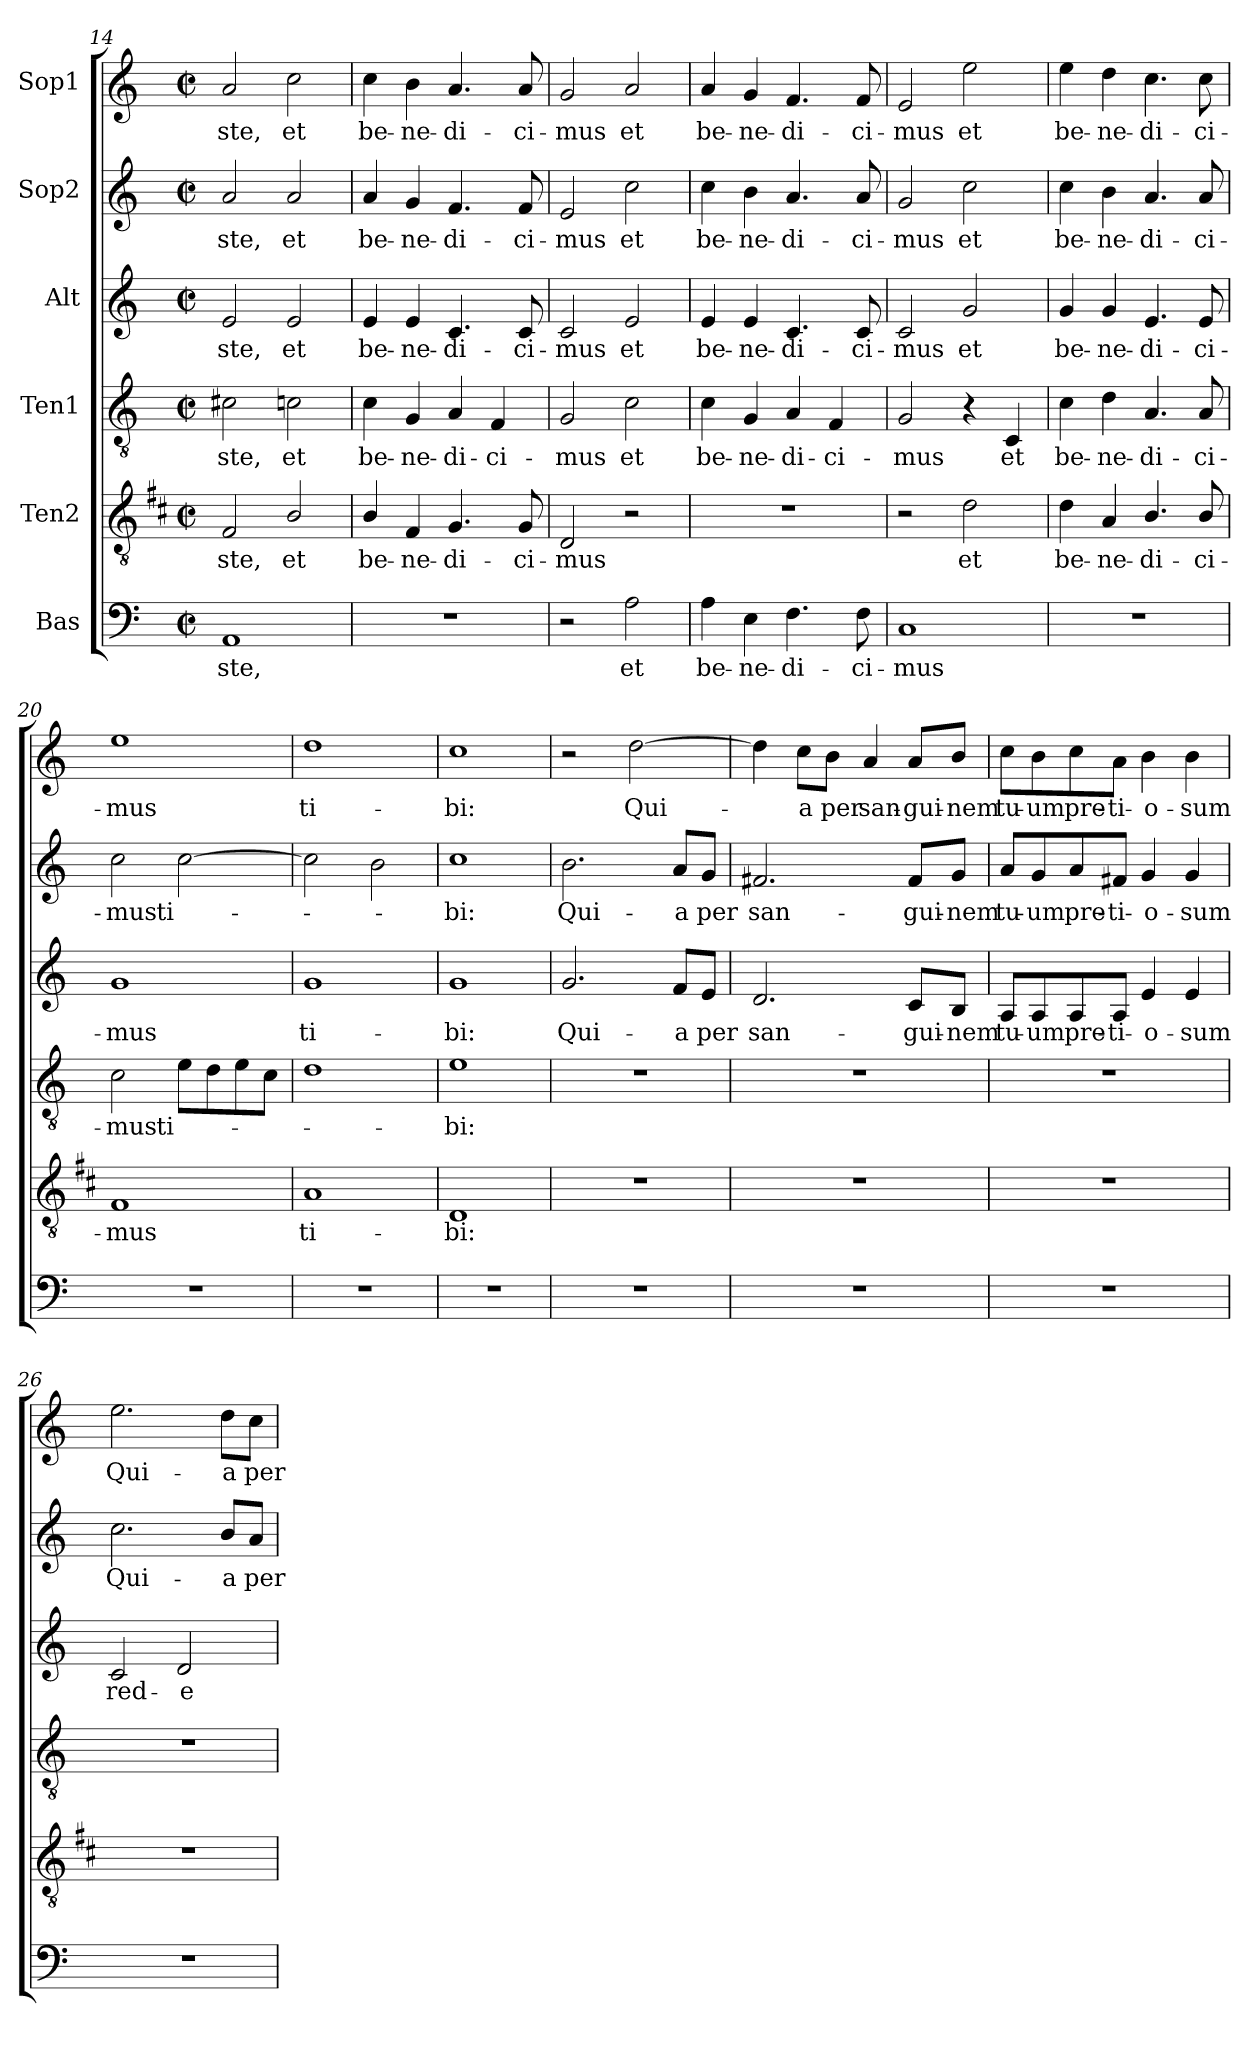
**kern	**text	**kern	**text	**kern	**text	**kern	**text	**kern	**text	**kern	**text
*part6	*part6	*part5	*part5	*part4	*part4	*part3	*part3	*part2	*part2	*part1	*part1
*staff6	*staff6	*staff5	*staff5	*staff4	*staff4	*staff3	*staff3	*staff2	*staff2	*staff1	*staff1
*I"Bas	*	*I"Ten2	*	*I"Ten1	*	*I"Alt	*	*I"Sop2	*	*I"Sop1	*
*clefF4	*	*clefGv2	*	*clefGv2	*	*clefG2	*	*clefG2	*	*clefG2	*
*	*	*ITrd1c2	*	*	*	*	*	*	*	*	*
*k[]	*	*k[]	*	*k[]	*	*k[]	*	*k[]	*	*k[]	*
*M2/2	*	*M2/2	*	*M2/2	*	*M2/2	*	*M2/2	*	*M2/2	*
*met(c|)	*	*met(c|)	*	*met(c|)	*	*met(c|)	*	*met(c|)	*	*met(c|)	*
=14	=14	=14	=14	=14	=14	=14	=14	=14	=14	=14	=14
!	!LO:LY:b	!	!LO:LY:b	!	!LO:LY:b	!	!LO:LY:b	!	!LO:LY:b	!	!LO:LY:b
1AA	-ste,	2E/	-ste,	2c#X\	-ste,	2e/	-ste,	2a/	-ste,	2a/	-ste,
!	!	!	!LO:LY:b	!	!LO:LY:b	!	!LO:LY:b	!	!LO:LY:b	!	!LO:LY:b
.	.	2A/	et	2cn\	et	2e/	et	2a/	et	2cc\	et
!!LO:PB:g=z
=15	=15	=15	=15	=15	=15	=15	=15	=15	=15	=15	=15
!	!	!	!LO:LY:b	!	!LO:LY:b	!	!LO:LY:b	!	!LO:LY:b	!	!LO:LY:b
1r	.	4A/	be-	4c\	be-	4e/	be-	4a/	be-	4cc\	be-
!	!	!	!LO:LY:b	!	!LO:LY:b	!	!LO:LY:b	!	!LO:LY:b	!	!LO:LY:b
.	.	4E/	-ne-	4G/	-ne-	4e/	-ne-	4g/	-ne-	4b\	-ne-
!	!	!	!LO:LY:b	!	!LO:LY:b	!	!LO:LY:b	!	!LO:LY:b	!	!LO:LY:b
.	.	4.F/	-di-	4A/	-di-	4.c/	-di-	4.f/	-di-	4.a/	-di-
!	!	!	!	!	!LO:LY:b	!	!	!	!	!	!
.	.	.	.	4F/	-ci-	.	.	.	.	.	.
!	!	!	!LO:LY:b	!	!	!	!LO:LY:b	!	!LO:LY:b	!	!LO:LY:b
.	.	8F/	-ci-	.	.	8c/	-ci-	8f/	-ci-	8a/	-ci-
=16	=16	=16	=16	=16	=16	=16	=16	=16	=16	=16	=16
!	!	!	!LO:LY:b	!	!LO:LY:b	!	!LO:LY:b	!	!LO:LY:b	!	!LO:LY:b
2r	.	2C/	-mus	2G/	-mus	2c/	-mus	2e/	-mus	2g/	-mus
!	!LO:LY:b	!	!	!	!LO:LY:b	!	!LO:LY:b	!	!LO:LY:b	!	!LO:LY:b
2A\	et	2r	.	2c\	et	2e/	et	2cc\	et	2a/	et
=17	=17	=17	=17	=17	=17	=17	=17	=17	=17	=17	=17
!	!LO:LY:b	!	!	!	!LO:LY:b	!	!LO:LY:b	!	!LO:LY:b	!	!LO:LY:b
4A\	be-	1r	.	4c\	be-	4e/	be-	4cc\	be-	4a/	be-
!	!LO:LY:b	!	!	!	!LO:LY:b	!	!LO:LY:b	!	!LO:LY:b	!	!LO:LY:b
4E\	-ne-	.	.	4G/	-ne-	4e/	-ne-	4b\	-ne-	4g/	-ne-
!	!LO:LY:b	!	!	!	!LO:LY:b	!	!LO:LY:b	!	!LO:LY:b	!	!LO:LY:b
4.F\	-di-	.	.	4A/	-di-	4.c/	-di-	4.a/	-di-	4.f/	-di-
!	!	!	!	!	!LO:LY:b	!	!	!	!	!	!
.	.	.	.	4F/	-ci-	.	.	.	.	.	.
!	!LO:LY:b	!	!	!	!	!	!LO:LY:b	!	!LO:LY:b	!	!LO:LY:b
8F\	-ci-	.	.	.	.	8c/	-ci-	8a/	-ci-	8f/	-ci-
=18	=18	=18	=18	=18	=18	=18	=18	=18	=18	=18	=18
!	!LO:LY:b	!	!	!	!LO:LY:b	!	!LO:LY:b	!	!LO:LY:b	!	!LO:LY:b
1C	-mus	2r	.	2G/	-mus	2c/	-mus	2g/	-mus	2e/	-mus
!	!	!	!LO:LY:b	!	!	!	!LO:LY:b	!	!LO:LY:b	!	!LO:LY:b
.	.	2c\	et	4r	.	2g/	et	2cc\	et	2ee\	et
!	!	!	!	!	!LO:LY:b	!	!	!	!	!	!
.	.	.	.	4C/	et	.	.	.	.	.	.
=19	=19	=19	=19	=19	=19	=19	=19	=19	=19	=19	=19
!	!	!	!LO:LY:b	!	!LO:LY:b	!	!LO:LY:b	!	!LO:LY:b	!	!LO:LY:b
1r	.	4c\	be-	4c\	be-	4g/	be-	4cc\	be-	4ee\	be-
!	!	!	!LO:LY:b	!	!LO:LY:b	!	!LO:LY:b	!	!LO:LY:b	!	!LO:LY:b
.	.	4G/	-ne-	4d\	-ne-	4g/	-ne-	4b\	-ne-	4dd\	-ne-
!	!	!	!LO:LY:b	!	!LO:LY:b	!	!LO:LY:b	!	!LO:LY:b	!	!LO:LY:b
.	.	4.A/	-di-	4.A/	-di-	4.e/	-di-	4.a/	-di-	4.cc\	-di-
!	!	!	!LO:LY:b	!	!LO:LY:b	!	!LO:LY:b	!	!LO:LY:b	!	!LO:LY:b
.	.	8A/	-ci-	8A/	-ci-	8e/	-ci-	8a/	-ci-	8cc\	-ci-
=20	=20	=20	=20	=20	=20	=20	=20	=20	=20	=20	=20
!	!	!	!LO:LY:b	!	!LO:LY:b	!	!LO:LY:b	!	!LO:LY:b	!	!LO:LY:b
1r	.	1E	-mus	2c\	-mus	1g	-mus	2cc\	-mus	1ee	-mus
!	!	!	!	!	!LO:LY:b	!	!	!	!LO:LY:b	!	!
.	.	.	.	8e\L	ti-	.	.	[2cc\	ti-	.	.
.	.	.	.	8d\	.	.	.	.	.	.	.
.	.	.	.	8e\	.	.	.	.	.	.	.
.	.	.	.	8c\J	.	.	.	.	.	.	.
!!LO:PB:g=z
=21	=21	=21	=21	=21	=21	=21	=21	=21	=21	=21	=21
!	!	!	!LO:LY:b	!	!	!	!LO:LY:b	!	!	!	!LO:LY:b
1r	.	1G	ti-	1d	.	1g	ti-	2cc\]	.	1dd	ti-
.	.	.	.	.	.	.	.	2b\	.	.	.
=22	=22	=22	=22	=22	=22	=22	=22	=22	=22	=22	=22
!	!	!	!LO:LY:b	!	!LO:LY:b	!	!LO:LY:b	!	!LO:LY:b	!	!LO:LY:b
1r	.	1C	-bi:	1e	-bi:	1g	-bi:	1cc	-bi:	1cc	-bi:
=23	=23	=23	=23	=23	=23	=23	=23	=23	=23	=23	=23
!	!	!	!	!	!	!	!LO:LY:b	!	!LO:LY:b	!	!
1r	.	1r	.	1r	.	2.g/	Qui-	2.b\	Qui-	2r	.
!	!	!	!	!	!	!	!	!	!	!	!LO:LY:b
.	.	.	.	.	.	.	.	.	.	[2dd\	Qui-
!	!	!	!	!	!	!	!LO:LY:b	!	!LO:LY:b	!	!
.	.	.	.	.	.	8f/L	-a	8a/L	-a	.	.
!	!	!	!	!	!	!	!LO:LY:b	!	!LO:LY:b	!	!
.	.	.	.	.	.	8e/J	per	8g/J	per	.	.
=24	=24	=24	=24	=24	=24	=24	=24	=24	=24	=24	=24
!	!	!	!	!	!	!	!LO:LY:b	!	!LO:LY:b	!	!
1r	.	1r	.	1r	.	2.d/	san-	2.f#X/	san-	4dd\]	.
!	!	!	!	!	!	!	!	!	!	!	!LO:LY:b
.	.	.	.	.	.	.	.	.	.	8cc\L	-a
!	!	!	!	!	!	!	!	!	!	!	!LO:LY:b
.	.	.	.	.	.	.	.	.	.	8b\J	per
!	!	!	!	!	!	!	!	!	!	!	!LO:LY:b
.	.	.	.	.	.	.	.	.	.	4a/	san-
!	!	!	!	!	!	!	!LO:LY:b	!	!LO:LY:b	!	!LO:LY:b
.	.	.	.	.	.	8c/L	-gui-	8f#/L	-gui-	8a/L	-gui-
!	!	!	!	!	!	!	!LO:LY:b	!	!LO:LY:b	!	!LO:LY:b
.	.	.	.	.	.	8B/J	-nem	8g/J	-nem	8b/J	-nem
=25	=25	=25	=25	=25	=25	=25	=25	=25	=25	=25	=25
!	!	!	!	!	!	!	!LO:LY:b	!	!LO:LY:b	!	!LO:LY:b
1r	.	1r	.	1r	.	8A/L	tu-	8a/L	tu-	8cc\L	tu-
!	!	!	!	!	!	!	!LO:LY:b	!	!LO:LY:b	!	!LO:LY:b
.	.	.	.	.	.	8A/	-um	8g/	-um	8b\	-um
!	!	!	!	!	!	!	!LO:LY:b	!	!LO:LY:b	!	!LO:LY:b
.	.	.	.	.	.	8A/	pre-	8a/	pre-	8cc\	pre-
!	!	!	!	!	!	!	!LO:LY:b	!	!LO:LY:b	!	!LO:LY:b
.	.	.	.	.	.	8A/J	-ti-	8f#X/J	-ti-	8a\J	-ti-
!	!	!	!	!	!	!	!LO:LY:b	!	!LO:LY:b	!	!LO:LY:b
.	.	.	.	.	.	4e/	-o-	4g/	-o-	4b\	-o-
!	!	!	!	!	!	!	!LO:LY:b	!	!LO:LY:b	!	!LO:LY:b
.	.	.	.	.	.	4e/	-sum	4g/	-sum	4b\	-sum
=26	=26	=26	=26	=26	=26	=26	=26	=26	=26	=26	=26
!	!	!	!	!	!	!	!LO:LY:b	!	!LO:LY:b	!	!LO:LY:b
1r	.	1r	.	1r	.	2c/	red-	2.cc\	Qui-	2.ee\	Qui-
!	!	!	!	!	!	!	!LO:LY:b	!	!	!	!
.	.	.	.	.	.	2d/	-e-	.	.	.	.
!	!	!	!	!	!	!	!	!	!LO:LY:b	!	!LO:LY:b
.	.	.	.	.	.	.	.	8b/L	-a	8dd\L	-a
!	!	!	!	!	!	!	!	!	!LO:LY:b	!	!LO:LY:b
.	.	.	.	.	.	.	.	8a/J	per	8cc\J	per
=	=	=	=	=	=	=	=	=	=	=	=
*-	*-	*-	*-	*-	*-	*-	*-	*-	*-	*-	*-
